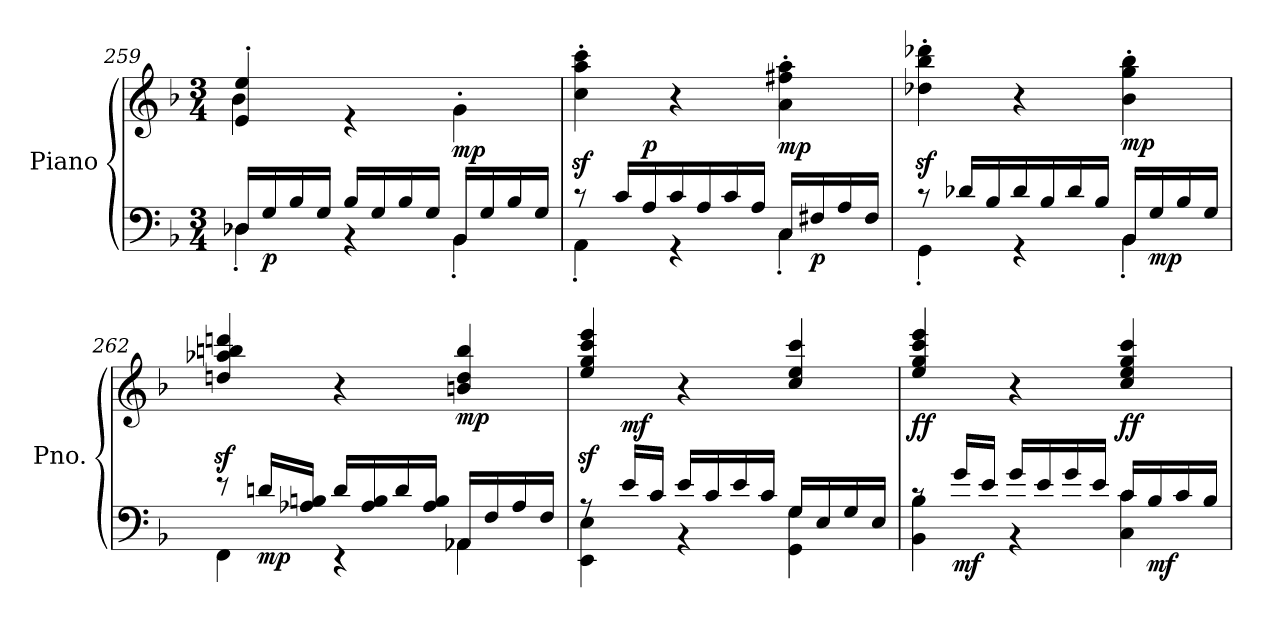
**kern	**kern	**dynam
*part1	*part1	*part1
*staff2	*staff1	*staff1/2
*I"Piano	*	*
*I'Pno.	*	*
*clefF4	*clefG2	*
*k[b-]	*k[b-]	*
*M3/4	*M3/4	*
=259	=259	=259
*^	*^	*
16D-X/LL	4D-'\	4e/' 4ee/'	4b-\	.
!	!	!	!	!LO:DY:b=2
16G/	.	.	.	p
16B-/	.	.	.	.
16G/JJ	.	.	.	.
16B-/LL	4r	4re	2ryy	.
16G/	.	.	.	.
16B-/	.	.	.	.
16G/JJ	.	.	.	.
!	!	!	!	!LO:DY:b
16BB-/LL	4BB-'\	4g'\	.	mp
16G/	.	.	.	.
16B-/	.	.	.	.
16G/JJ	.	.	.	.
*	*	*v	*v	*
=260	=260	=260	=260
8r	4AA'\	4cc\z<' 4aa\z<' 4ccc\z<'	.
16c/LL	.	.	.
!	!	!	!LO:DY:a=2
16A/	.	.	p
16c/	4r	4r	.
16A/	.	.	.
16c/	.	.	.
16A/JJ	.	.	.
!	!	!	!LO:DY:b
16C/LL	4C'\	4a\' 4ff#X\' 4aa\'	mp
!	!	!	!LO:DY:b=2
16F#X/	.	.	p
16A/	.	.	.
16F#/JJ	.	.	.
=261	=261	=261	=261
8r	4GG'\	4dd-X\z<' 4bb-\z<' 4ddd-X\z<'	.
16d-X/LL	.	.	.
16B-/	.	.	.
16d-/	4r	4r	.
16B-/	.	.	.
16d-/	.	.	.
16B-/JJ	.	.	.
!	!	!	!LO:DY:b
16BB-/LL	4BB-'\	4b-\' 4gg\' 4bb-\'	mp
!	!	!	!LO:DY:b=2
16G/	.	.	mp
16B-/	.	.	.
16G/JJ	.	.	.
!!LO:LB:g=z
=262	=262	=262	=262
8r	4FF\	4ddn/z< 4aa-X/z< 4bbn/z< 4dddn/z<	.
!	!	!	!LO:DY:b=2
16dn/LL	.	.	mp
16A-X/ 16Bn/JJ	.	.	.
16d/LL	4r	4r	.
16A-/ 16B/	.	.	.
16d/	.	.	.
16A-/ 16B/JJ	.	.	.
!	!	!	!LO:DY:b
16AA-X/LL	4AA-\	4bn/ 4dd/ 4bb/	mp
16F/	.	.	.
16A-/	.	.	.
16F/JJ	.	.	.
=263	=263	=263	=263
8rA	4EE\ 4E\	4ee/z< 4gg/z< 4ccc/z< 4eee/z<	.
!	!	!	!LO:DY:a=2
16e/LL	.	.	mf
16c/JJ	.	.	.
16e/LL	4r	4r	.
16c/	.	.	.
16e/	.	.	.
16c/JJ	.	.	.
16G/LL	4GG\ 4G\	4cc/ 4ee/ 4ccc/	.
16E/	.	.	.
16G/	.	.	.
16E/JJ	.	.	.
=264	=264	=264	=264
!	!	!	!LO:DY:b
8rc	4BB-\ 4B-\	4ee/ 4gg/ 4ccc/ 4eee/	ff
!	!	!	!LO:DY:b=2
16g/LL	.	.	mf
16e/JJ	.	.	.
16g/LL	4r	4r	.
16e/	.	.	.
16g/	.	.	.
16e/JJ	.	.	.
!	!	!	!LO:DY:b
16c/LL	4C\ 4c\	4cc/ 4ee/ 4gg/ 4ccc/	ff
!	!	!	!LO:DY:b=2
16B-/	.	.	mf
16c/	.	.	.
16B-/JJ	.	.	.
*v	*v	*	*
=	=	=
*-	*-	*-
